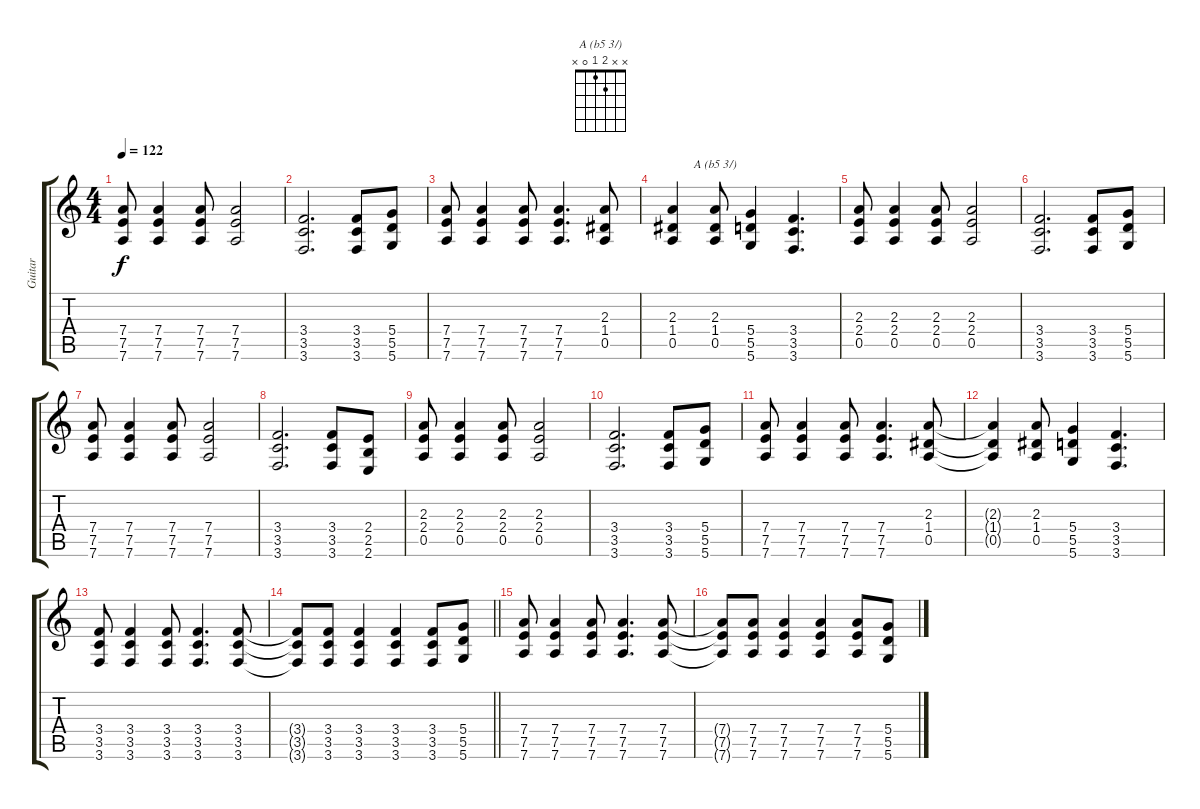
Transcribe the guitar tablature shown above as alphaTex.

\track ("Guitar" "Guitar") {instrument distortionguitar}
\staff {score tabs}
\tuning (E4 B3 G3 D3 A2 D2) {hide}
\chord ("A (b5 3/)" x x 2 1 0 x)
\ts (4 4)
\tempo 122
\clef g2
\ks c
(7.4 7.5 7.6).8{dy f} (7.4 7.5 7.6).4 (7.4 7.5 7.6).8 (7.4 7.5 7.6).2 |
(3.4 3.5 3.6).2{d} (3.4 3.5 3.6).8 (5.4 5.5 5.6).8 |
(7.4 7.5 7.6).8 (7.4 7.5 7.6).4 (7.4 7.5 7.6).8 (7.4 7.5 7.6).4{d} (2.3 1.4 0.5).8 |
(2.3 1.4 0.5).4 (2.3 1.4 0.5).8{ch "A (b5 3/)"} (5.4 5.5 5.6).4 (3.4 3.5 3.6).4{d} |
(2.3 2.4 0.5).8 (2.3 2.4 0.5).4 (2.3 2.4 0.5).8 (2.3 2.4 0.5).2 |
(3.4 3.5 3.6).2{d} (3.4 3.5 3.6).8 (5.4 5.5 5.6).8 |
(7.4 7.5 7.6).8 (7.4 7.5 7.6).4 (7.4 7.5 7.6).8 (7.4 7.5 7.6).2 |
(3.4 3.5 3.6).2{d} (3.4 3.5 3.6).8 (2.4 2.5 2.6).8 |
(2.3 2.4 0.5).8 (2.3 2.4 0.5).4 (2.3 2.4 0.5).8 (2.3 2.4 0.5).2 |
(3.4 3.5 3.6).2{d} (3.4 3.5 3.6).8 (5.4 5.5 5.6).8 |
(7.4 7.5 7.6).8 (7.4 7.5 7.6).4 (7.4 7.5 7.6).8 (7.4 7.5 7.6).4{d} (2.3 1.4 0.5).8 |
(2.3{t} 1.4{t} 0.5{t}).4 (2.3 1.4 0.5).8 (5.4 5.5 5.6).4 (3.4 3.5 3.6).4{d} |
(3.4 3.5 3.6).8 (3.4 3.5 3.6).4 (3.4 3.5 3.6).8 (3.4 3.5 3.6).4{d} (3.4 3.5 3.6).8 |
\barLineRight lightlight
(3.4{t} 3.5{t} 3.6{t}).8 (3.4 3.5 3.6).8 (3.4 3.5 3.6).4 (3.4 3.5 3.6).4 (3.4 3.5 3.6).8 (5.4 5.5 5.6).8 |
(7.4 7.5 7.6).8 (7.4 7.5 7.6).4 (7.4 7.5 7.6).8 (7.4 7.5 7.6).4{d} (7.4 7.5 7.6).8 |
(7.4{t} 7.5{t} 7.6{t}).8 (7.4 7.5 7.6).8 (7.4 7.5 7.6).4 (7.4 7.5 7.6).4 (7.4 7.5 7.6).8 (5.4 5.5 5.6).8
